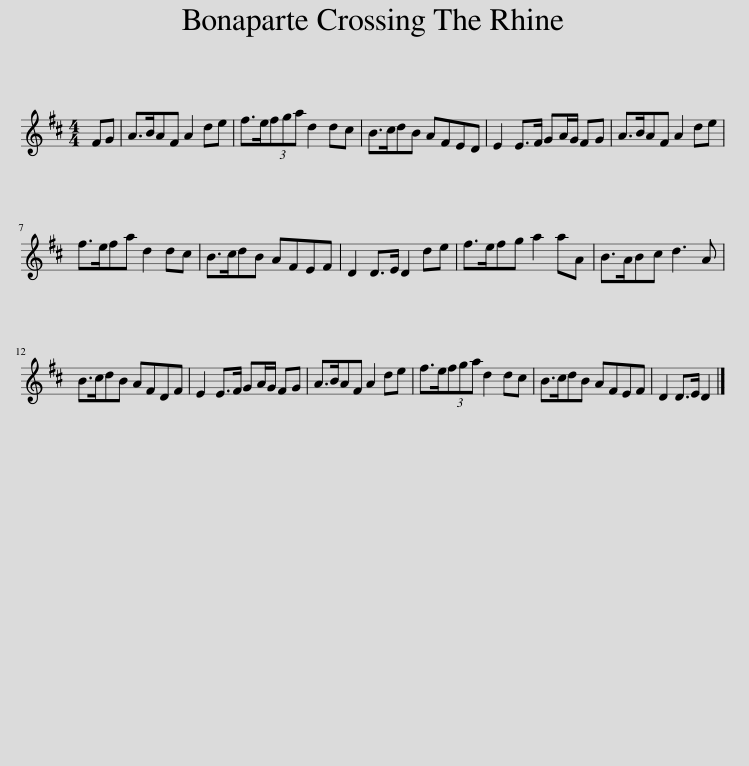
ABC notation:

X:1
L:1/8
M:4/4
I:linebreak $
K:D
V:1 treble
V:1
 FG | A>BAF A2 de | f>e(3fga d2 dc | B>cdB AFED | E2 E>F GA/G/ FG | %5
 A>BAF A2 de |$ f>efa d2 dc | B>cdB AFEF | D2 D>E D2 de | f>efg a2 aA | %10
 B>ABc d3 A |$ B>cdB AFDF | E2 E>F GA/G/ FG | A>BAF A2 de | f>e(3fga d2 dc | %15
 B>cdB AFEF | D2 D>E D2 |] %17
